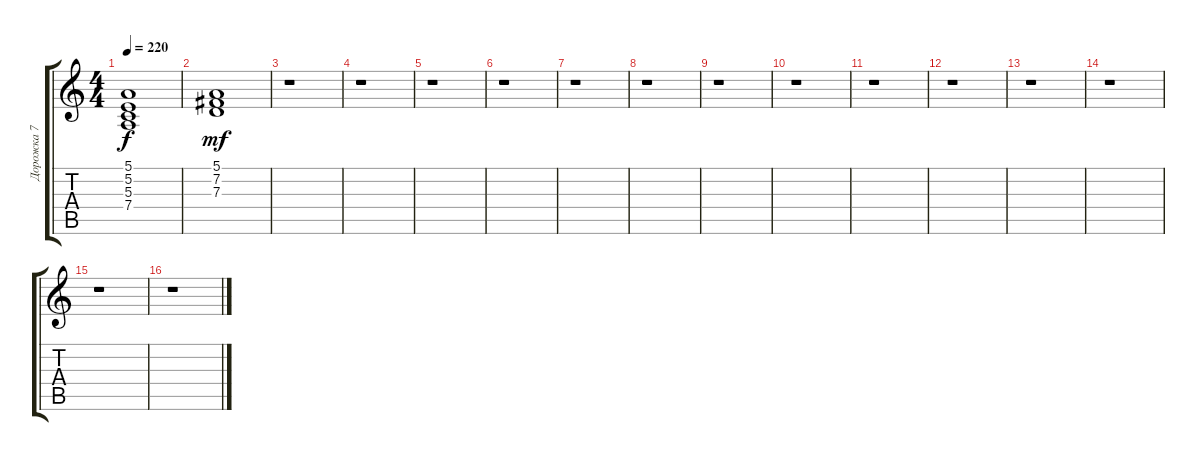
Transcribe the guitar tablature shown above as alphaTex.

\track ("Дорожка 7" "Дорожка 7") {instrument choiraahs}
\staff {score tabs}
\tuning (E4 B3 G3 D3 A2 E2) {hide}
\ts (4 4)
\tempo 220
\clef g2
\ks c
(5.1{t} 5.2{t} 5.3{t} 7.4{t}).1{dy f} |
(5.1 7.2 7.3).1{dy mf} |
r.1 |
r.1 |
r.1 |
r.1 |
r.1 |
r.1 |
r.1 |
r.1 |
r.1 |
r.1 |
r.1 |
r.1 |
r.1 |
r.1
